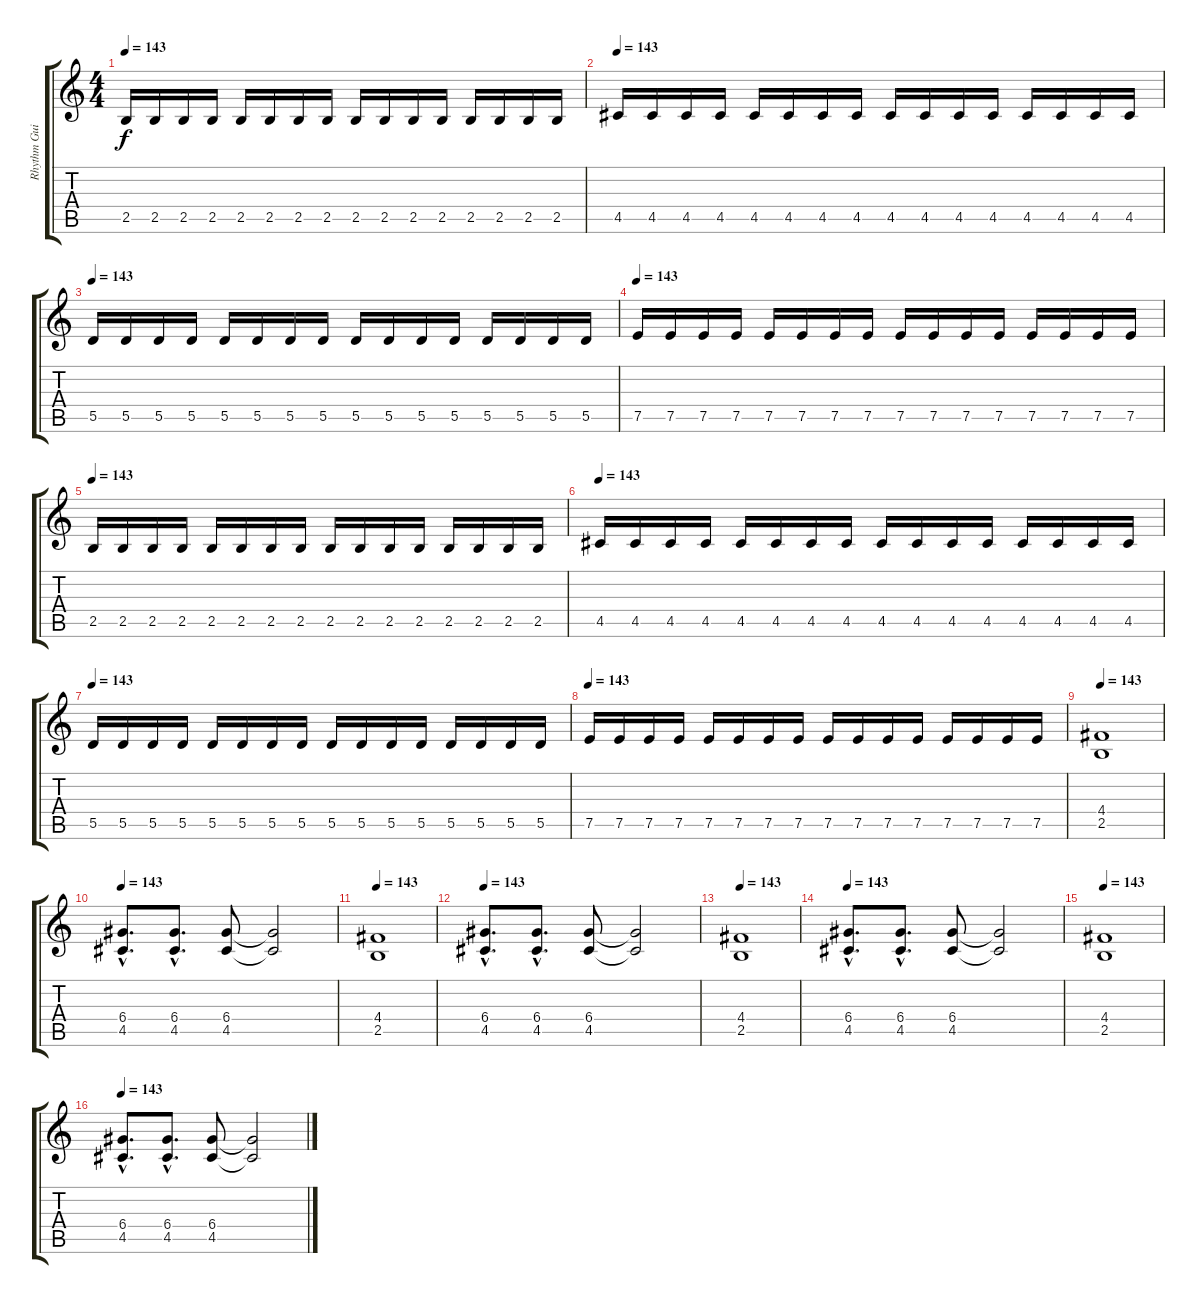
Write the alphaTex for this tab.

\track ("Rhythm Guitar" "Rhythm Gui") {instrument overdrivenguitar}
\staff {score tabs}
\tuning (E4 B3 G3 D3 A2 E2) {hide}
\ts (4 4)
\tempo 143
\clef g2
\ks c
2.5.16{dy f} 2.5.16 2.5.16 2.5.16 2.5.16 2.5.16 2.5.16 2.5.16 2.5.16 2.5.16 2.5.16 2.5.16 2.5.16 2.5.16 2.5.16 2.5.16 |
\tempo 143
4.5.16 4.5.16 4.5.16 4.5.16 4.5.16 4.5.16 4.5.16 4.5.16 4.5.16 4.5.16 4.5.16 4.5.16 4.5.16 4.5.16 4.5.16 4.5.16 |
\tempo 143
5.5.16 5.5.16 5.5.16 5.5.16 5.5.16 5.5.16 5.5.16 5.5.16 5.5.16 5.5.16 5.5.16 5.5.16 5.5.16 5.5.16 5.5.16 5.5.16 |
\tempo 143
7.5.16 7.5.16 7.5.16 7.5.16 7.5.16 7.5.16 7.5.16 7.5.16 7.5.16 7.5.16 7.5.16 7.5.16 7.5.16 7.5.16 7.5.16 7.5.16 |
\tempo 143
2.5.16 2.5.16 2.5.16 2.5.16 2.5.16 2.5.16 2.5.16 2.5.16 2.5.16 2.5.16 2.5.16 2.5.16 2.5.16 2.5.16 2.5.16 2.5.16 |
\tempo 143
4.5.16 4.5.16 4.5.16 4.5.16 4.5.16 4.5.16 4.5.16 4.5.16 4.5.16 4.5.16 4.5.16 4.5.16 4.5.16 4.5.16 4.5.16 4.5.16 |
\tempo 143
5.5.16 5.5.16 5.5.16 5.5.16 5.5.16 5.5.16 5.5.16 5.5.16 5.5.16 5.5.16 5.5.16 5.5.16 5.5.16 5.5.16 5.5.16 5.5.16 |
\tempo 143
7.5.16 7.5.16 7.5.16 7.5.16 7.5.16 7.5.16 7.5.16 7.5.16 7.5.16 7.5.16 7.5.16 7.5.16 7.5.16 7.5.16 7.5.16 7.5.16 |
\tempo 143
(4.4 2.5).1 |
\tempo 143
(6.4{hac} 4.5{hac}).8{d} (6.4{hac} 4.5{hac}).8{d} (6.4 4.5).8 (6.4{t} 4.5{t}).2 |
\tempo 143
(4.4 2.5).1 |
\tempo 143
(6.4{hac} 4.5{hac}).8{d} (6.4{hac} 4.5{hac}).8{d} (6.4 4.5).8 (6.4{t} 4.5{t}).2 |
\tempo 143
(4.4 2.5).1 |
\tempo 143
(6.4{hac} 4.5{hac}).8{d} (6.4{hac} 4.5{hac}).8{d} (6.4 4.5).8 (6.4{t} 4.5{t}).2 |
\tempo 143
(4.4 2.5).1 |
\tempo 143
(6.4{hac} 4.5{hac}).8{d} (6.4{hac} 4.5{hac}).8{d} (6.4 4.5).8 (6.4{t} 4.5{t}).2
